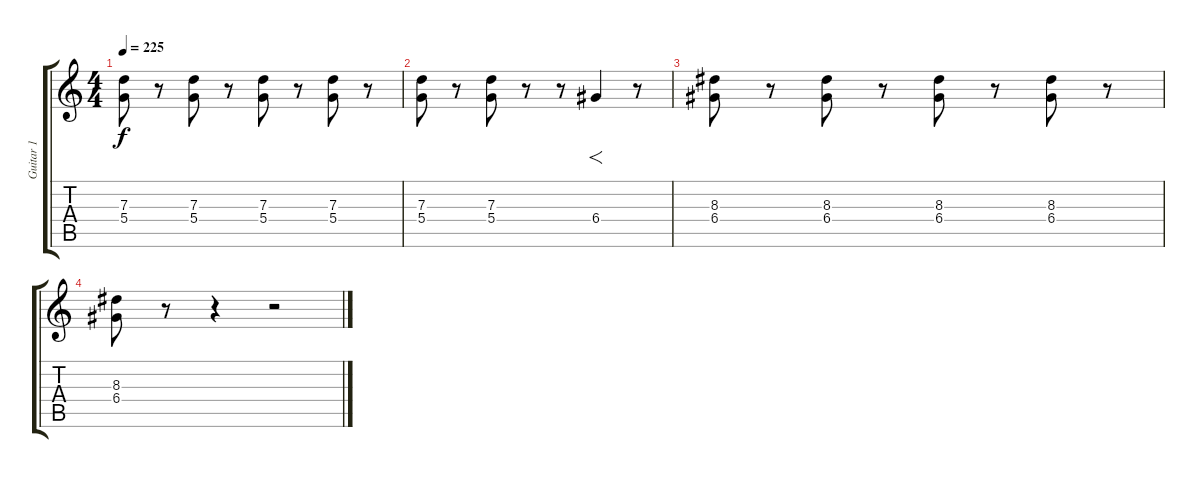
\track ("Guitar 1" "Guitar 1") {instrument overdrivenguitar}
\staff {score tabs}
\tuning (E4 B3 G3 D3 A2 E2) {hide}
\ts (4 4)
\tempo 225
\clef g2
\ks c
(7.3 5.4).8{dy f} r.8 (7.3 5.4).8 r.8 (7.3 5.4).8 r.8 (7.3 5.4).8 r.8 |
(7.3 5.4).8 r.8 (7.3 5.4).8 r.8 r.8 6.4.4{f} r.8 |
(8.3 6.4).8 r.8 (8.3 6.4).8 r.8 (8.3 6.4).8 r.8 (8.3 6.4).8 r.8 |
(8.3 6.4).8 r.8 r.4 r.2
